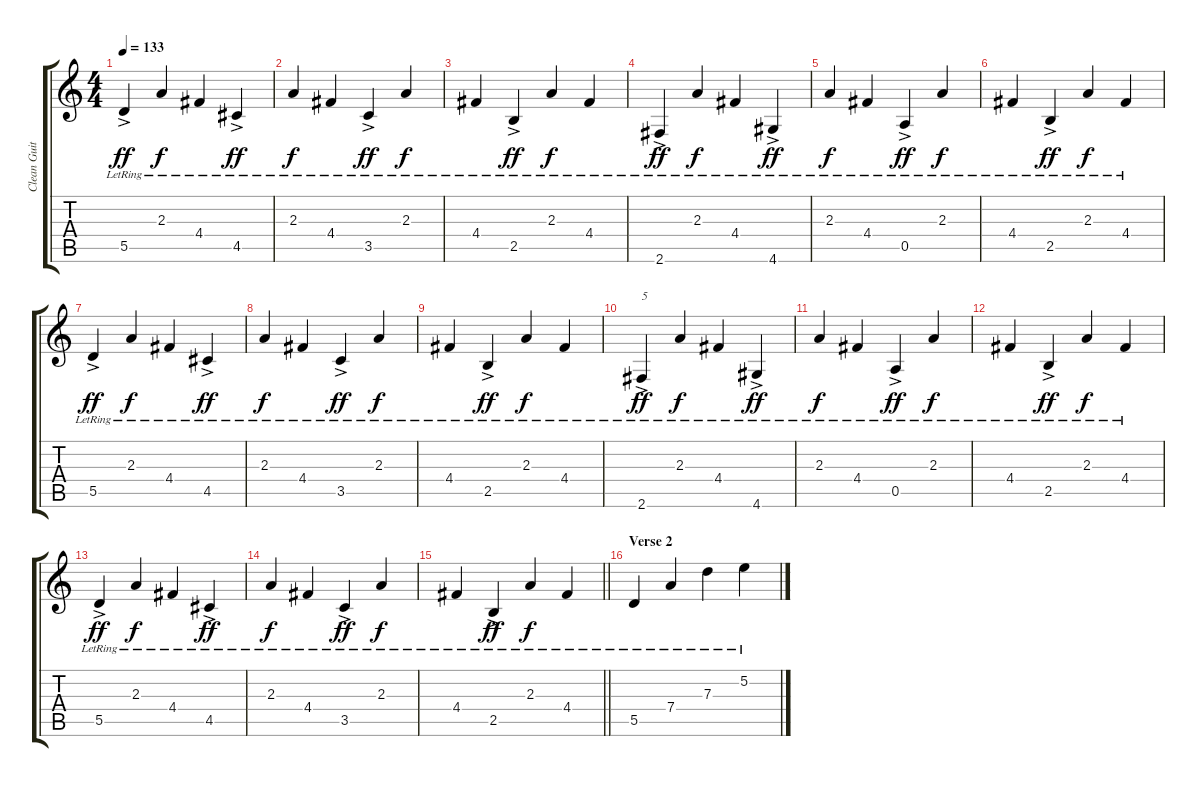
\track ("Clean Guitar [Dave Grohl]" "Clean Guit") {instrument electricguitarclean}
\staff {score tabs}
\tuning (E4 B3 G3 D3 A2 E2) {hide}
\ts (4 4)
\tempo 133
\clef g2
\ks c
5.5{ac lr}.4{dy ff} 2.3{lr}.4{dy f} 4.4{lr}.4 4.5{ac lr}.4{dy ff} |
2.3{lr}.4{dy f} 4.4{lr}.4 3.5{ac lr}.4{dy ff} 2.3{lr}.4{dy f} |
4.4{lr}.4 2.5{ac lr}.4{dy ff} 2.3{lr}.4{dy f} 4.4{lr}.4 |
2.6{ac lr}.4{dy ff} 2.3{lr}.4{dy f} 4.4{lr}.4 4.6{ac lr}.4{dy ff} |
2.3{lr}.4{dy f} 4.4{lr}.4 0.5{ac lr}.4{dy ff} 2.3{lr}.4{dy f} |
4.4{lr}.4 2.5{ac lr}.4{dy ff} 2.3{lr}.4{dy f} 4.4{lr}.4 |
5.5{ac lr}.4{dy ff} 2.3{lr}.4{dy f} 4.4{lr}.4 4.5{ac lr}.4{dy ff} |
2.3{lr}.4{dy f} 4.4{lr}.4 3.5{ac lr}.4{dy ff} 2.3{lr}.4{dy f} |
4.4{lr}.4 2.5{ac lr}.4{dy ff} 2.3{lr}.4{dy f} 4.4{lr}.4 |
2.6{ac lr}.4{txt "5" dy ff} 2.3{lr}.4{dy f} 4.4{lr}.4 4.6{ac lr}.4{dy ff} |
2.3{lr}.4{dy f} 4.4{lr}.4 0.5{ac lr}.4{dy ff} 2.3{lr}.4{dy f} |
4.4{lr}.4 2.5{ac lr}.4{dy ff} 2.3{lr}.4{dy f} 4.4{lr}.4 |
5.5{ac lr}.4{dy ff} 2.3{lr}.4{dy f} 4.4{lr}.4 4.5{ac lr}.4{dy ff} |
2.3{lr}.4{dy f} 4.4{lr}.4 3.5{ac lr}.4{dy ff} 2.3{lr}.4{dy f} |
\barLineRight lightlight
4.4{lr}.4 2.5{ac lr}.4{dy ff} 2.3{lr}.4{dy f} 4.4{lr}.4 |
\section ("" "Verse 2")
5.5{lr}.4 7.4{lr}.4 7.3{lr}.4 5.2{lr}.4
